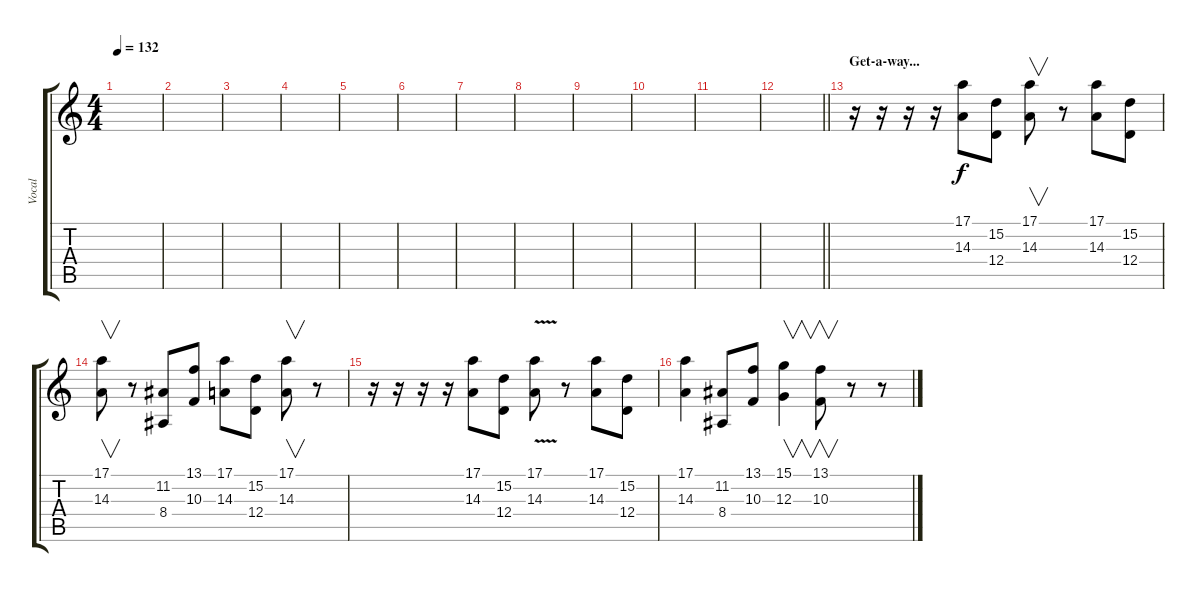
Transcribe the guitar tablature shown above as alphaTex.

\track ("Vocal" "Vocal") {instrument lead1square}
\staff {score tabs}
\tuning (E4 B3 G3 D3 A2 E2) {hide}
\ts (4 4)
\tempo 132
\clef g2
\ks c
|
|
|
|
|
|
|
|
|
|
|
\barLineRight lightlight
|
\section ("" "Get-a-way...")
r.16 r.16 r.16 r.16 (17.1 14.3).8 (15.2 12.4).8 (17.1 14.3).8{v} r.8 (17.1 14.3).8 (15.2 12.4).8 |
(17.1 14.3).8{v} r.8 (11.2 8.4).8 (13.1 10.3).8 (17.1 14.3).8 (15.2 12.4).8 (17.1 14.3).8{v} r.8 |
r.16 r.16 r.16 r.16 (17.1 14.3).8 (15.2 12.4).8 (17.1{v} 14.3).8 r.8 (17.1 14.3).8 (15.2 12.4).8 |
(17.1 14.3).4 (11.2 8.4).8 (13.1 10.3).8 (15.1 12.3).4{v} (13.1 10.3).8{v} r.8 r.8
